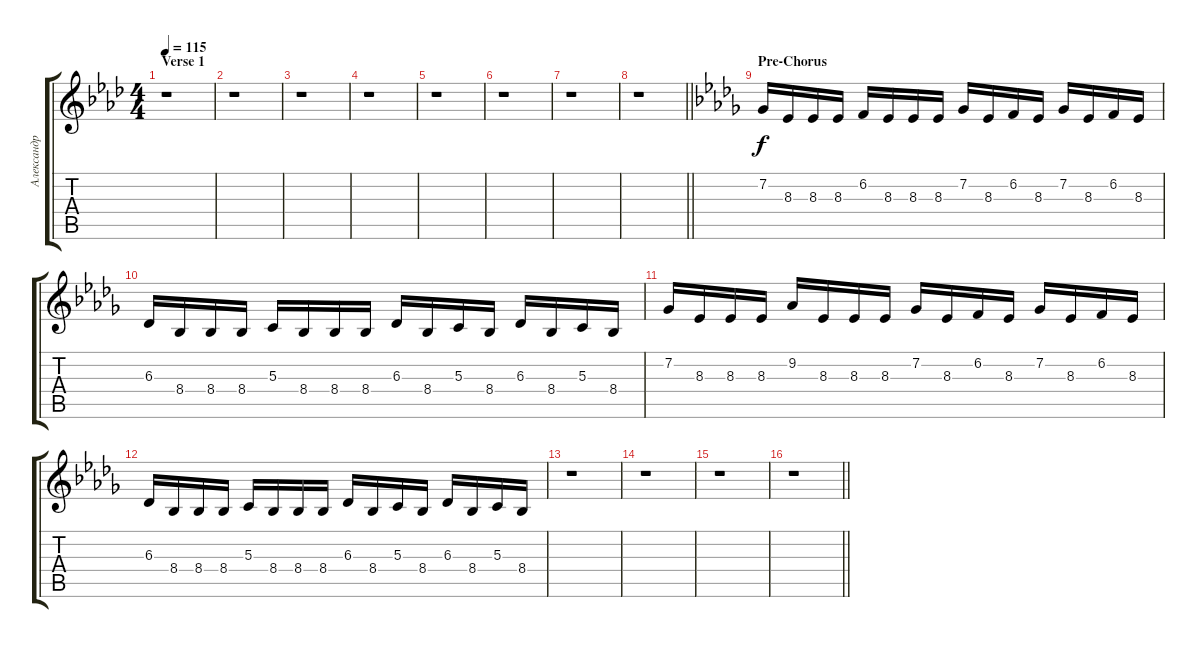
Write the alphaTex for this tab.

\track ("Александр Андрюхин" "Александр ") {instrument electricgrandpiano}
\staff {score tabs}
\tuning (E4 B3 G3 D3 A2 E2) {hide}
\ts (4 4)
\section ("" "Verse 1")
\tempo 115
\clef g2
\ks ab
r.1{dy f} |
r.1 |
r.1 |
r.1 |
r.1 |
r.1 |
r.1 |
\barLineRight lightlight
r.1 |
\section ("" "Pre-Chorus")
\ks db
7.2.16 8.3.16 8.3.16 8.3.16 6.2.16 8.3.16 8.3.16 8.3.16 7.2.16 8.3.16 6.2.16 8.3.16 7.2.16 8.3.16 6.2.16 8.3.16 |
6.3.16 8.4.16 8.4.16 8.4.16 5.3.16 8.4.16 8.4.16 8.4.16 6.3.16 8.4.16 5.3.16 8.4.16 6.3.16 8.4.16 5.3.16 8.4.16 |
7.2.16 8.3.16 8.3.16 8.3.16 9.2.16 8.3.16 8.3.16 8.3.16 7.2.16 8.3.16 6.2.16 8.3.16 7.2.16 8.3.16 6.2.16 8.3.16 |
6.3.16 8.4.16 8.4.16 8.4.16 5.3.16 8.4.16 8.4.16 8.4.16 6.3.16 8.4.16 5.3.16 8.4.16 6.3.16 8.4.16 5.3.16 8.4.16 |
r.1 |
r.1 |
r.1 |
\barLineRight lightlight
r.1
